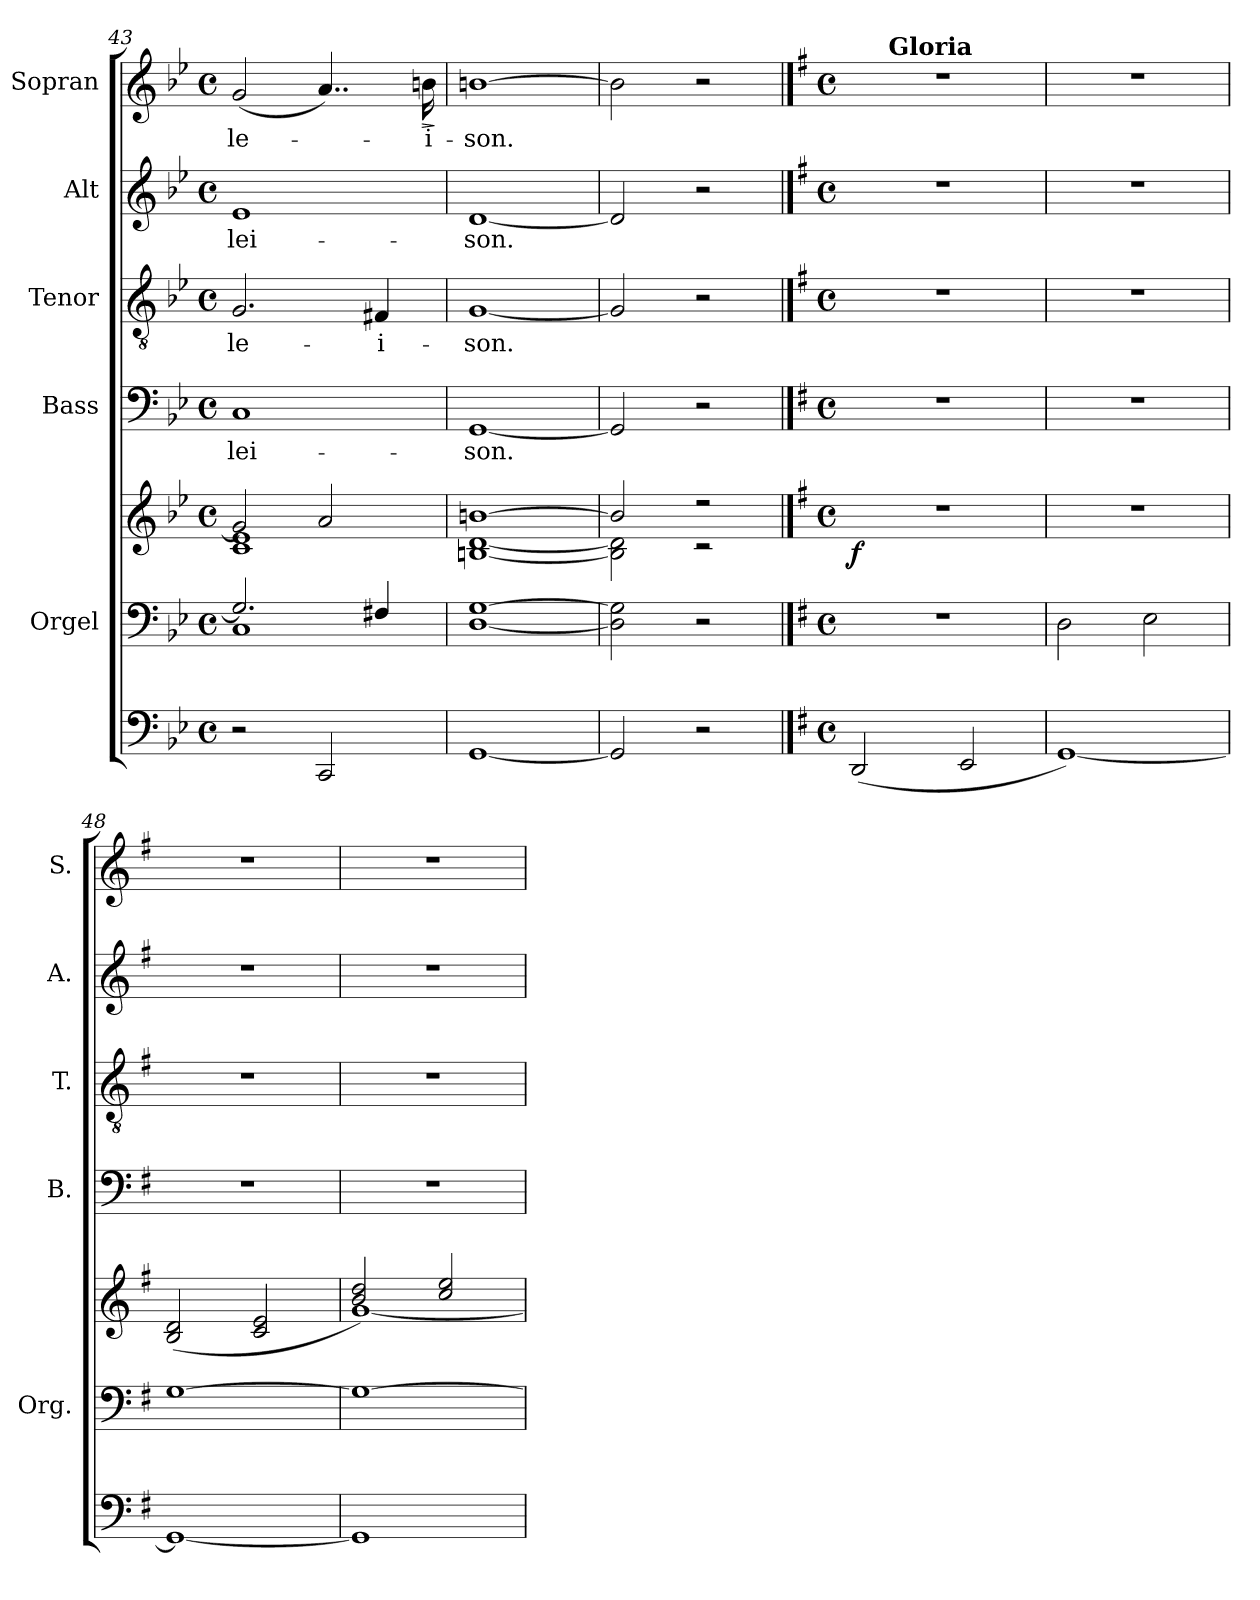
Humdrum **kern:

**kern	**kern	**kern	**dynam	**kern	**text	**kern	**text	**kern	**text	**kern	**text	**dynam
*part6	*part5	*part5	*part5	*part4	*part4	*part3	*part3	*part2	*part2	*part1	*part1	*part1
*staff7	*staff6	*staff5	*staff5/6	*staff4	*staff4	*staff3	*staff3	*staff2	*staff2	*staff1	*staff1	*staff1
*	*I"Orgel	*	*	*I"Bass	*	*I"Tenor	*	*I"Alt	*	*I"Sopran	*	*
*	*I'Org.	*	*	*I'B.	*	*I'T.	*	*I'A.	*	*I'S.	*	*
*clefF4	*clefF4	*clefG2	*	*clefF4	*	*clefGv2	*	*clefG2	*	*clefG2	*	*
*k[b-e-]	*k[b-e-]	*k[b-e-]	*	*k[b-e-]	*	*k[b-e-]	*	*k[b-e-]	*	*k[b-e-]	*	*
*B-:	*B-:	*B-:	*	*B-:	*	*B-:	*	*B-:	*	*B-:	*	*
*M4/4	*M4/4	*M4/4	*	*M4/4	*	*M4/4	*	*M4/4	*	*M4/4	*	*
*met(c)	*met(c)	*met(c)	*	*met(c)	*	*met(c)	*	*met(c)	*	*met(c)	*	*
=43	=43	=43	=43	=43	=43	=43	=43	=43	=43	=43	=43	=43
*	*^	*^	*	*	*	*	*	*	*	*	*	*
!	!	!	!	!	!	!	!LO:LY:b	!	!LO:LY:b	!	!LO:LY:b	!	!LO:LY:b	!
2r	2.G/]	1C	2g/]	1c 1e-	.	1C	-lei-	2.G/	-le-	1e-	-lei-	(<2g/	-le-	.
2CC/	.	.	2a/	.	.	.	.	.	.	.	.	4..a/)	.	.
!	!	!	!	!	!	!	!	!	!LO:LY:b	!	!	!	!	!
.	4F#X/	.	.	.	.	.	.	4F#X/	-i-	.	.	.	.	.
!	!	!	!	!	!	!	!	!	!	!	!	!	!LO:LY:b	!LO:HP:b
.	.	.	.	.	.	.	.	.	.	.	.	16bn\	-i-	>
*	*v	*v	*	*	*	*	*	*	*	*	*	*	*	*
*	*	*v	*v	*	*	*	*	*	*	*	*	*	*
.	.	.	.	.	.	.	.	.	.	.	.	]
=44	=44	=44	=44	=44	=44	=44	=44	=44	=44	=44	=44	=44
*	*	*^	*	*	*	*	*	*	*	*	*	*
!	!	!	!	!	!	!LO:LY:b	!	!LO:LY:b	!	!LO:LY:b	!	!LO:LY:b	!
[1GG	[1D [1G	[>1bn	[<1Bn [<1d	.	[1GG	-son.	[1G	-son.	[1d	-son.	[1bn	-son.	.
=45	=45	=45	=45	=45	=45	=45	=45	=45	=45	=45	=45	=45	=45
2GG/]	2D\] 2G\]	2b/]	2B\] 2d\]	.	2GG/]	.	2G/]	.	2d/]	.	2b\]	.	.
2r	2r	2r	2r	.	2r	.	2r	.	2r	.	2r	.	.
*	*	*v	*v	*	*	*	*	*	*	*	*	*	*
==46	==46	==46	==46	==46	==46	==46	==46	==46	==46	==46	==46	==46
*k[f#]	*k[f#]	*k[f#]	*	*k[f#]	*	*k[f#]	*	*k[f#]	*	*k[f#]	*	*
*G:	*G:	*G:	*	*G:	*	*G:	*	*G:	*	*G:	*	*
*M4/4	*M4/4	*M4/4	*	*M4/4	*	*M4/4	*	*M4/4	*	*M4/4	*	*
*met(c)	*met(c)	*met(c)	*	*met(c)	*	*met(c)	*	*met(c)	*	*met(c)	*	*
*	*	*^	*	*	*	*	*	*	*	*	*	*
!	!	!	!	!	!	!	!	!	!	!	!LO:TX:a:Bi:t=Andante	!	!
!	!	!	!	!LO:DY:b	!	!	!	!	!	!	!	!	!
*	*	*v	*v	*	*	*	*	*	*	*	*^	*	*
(<2DD/	1r	1r	f	1r	.	1r	.	1r	.	1r	8ryy	.	.
!	!	!	!	!	!	!	!	!	!	!	!LO:TX:a:B:t=Gloria	!	!
.	.	.	.	.	.	.	.	.	.	.	2..ryy	.	.
2EE/	.	.	.	.	.	.	.	.	.	.	.	.	.
*	*	*	*	*	*	*	*	*	*	*v	*v	*	*
!!LO:PB:g=z
=47	=47	=47	=47	=47	=47	=47	=47	=47	=47	=47	=47	=47
[1GG)	2D\	1r	.	1r	.	1r	.	1r	.	1r	.	.
.	2E\	.	.	.	.	.	.	.	.	.	.	.
=48	=48	=48	=48	=48	=48	=48	=48	=48	=48	=48	=48	=48
1GG_	[1G	(<2B/ 2d/	.	1r	.	1r	.	1r	.	1r	.	.
.	.	2c/ 2e/	.	.	.	.	.	.	.	.	.	.
=49	=49	=49	=49	=49	=49	=49	=49	=49	=49	=49	=49	=49
*	*	*^	*	*	*	*	*	*	*	*	*	*
1GG]	1G_	2b/ 2dd/	[<1g)	.	1r	.	1r	.	1r	.	1r	.	.
.	.	2cc/ 2ee/	.	.	.	.	.	.	.	.	.	.	.
*	*	*v	*v	*	*	*	*	*	*	*	*	*	*
=	=	=	=	=	=	=	=	=	=	=	=	=
*-	*-	*-	*-	*-	*-	*-	*-	*-	*-	*-	*-	*-
